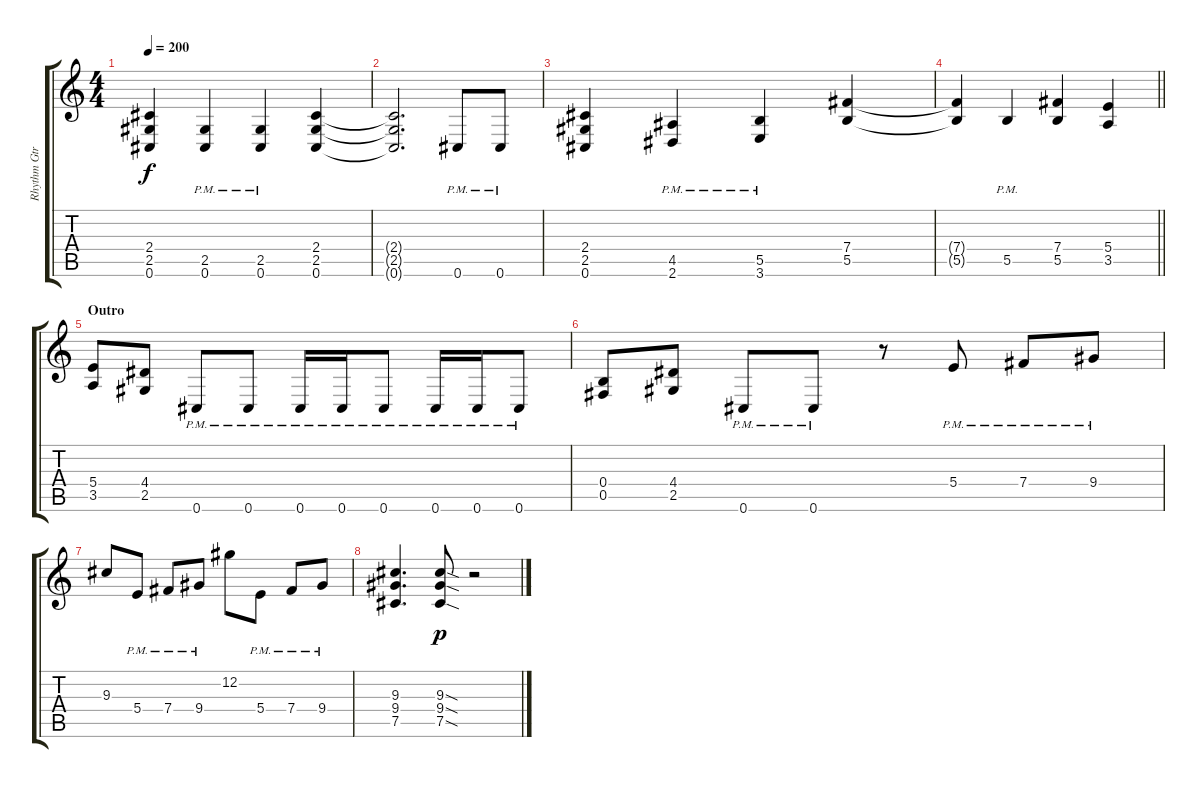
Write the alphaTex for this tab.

\track ("Rhythm Gtr" "Rhythm Gtr") {instrument distortionguitar}
\staff {score tabs}
\tuning (Db4 Ab3 E3 B2 Gb2 Db2) {hide}
\ts (4 4)
\tempo 200
\clef g2
\ks c
(2.4 2.5 0.6).4{dy f} (2.5 0.6{pm}).4 (2.5 0.6{pm}).4 (2.4 2.5 0.6).4 |
(2.4{t} 2.5{t} 0.6{t}).2{d} 0.6{pm}.8 0.6{pm}.8 |
(2.4 2.5 0.6).4 (4.5 2.6{pm}).4 (5.5 3.6{pm}).4 (7.4 5.5).4 |
\barLineRight lightlight
(7.4{t} 5.5{t}).4 5.5{pm}.4 (7.4 5.5).4 (5.4 3.5).4 |
\section ("" "Outro")
(5.4 3.5).8 (4.4 2.5).8 0.6{pm}.8 0.6{pm}.8 0.6{pm}.16 0.6{pm}.16 0.6{pm}.8 0.6{pm}.16 0.6{pm}.16 0.6{pm}.8 |
(0.4 0.5).8 (4.4 2.5).8 0.6{pm}.8 0.6{pm}.8 r.8 5.4{pm}.8 7.4{pm}.8 9.4{pm}.8 |
9.3.8 5.4{pm}.8 7.4{pm}.8 9.4{pm}.8 12.2.8 5.4{pm}.8 7.4{pm}.8 9.4{pm}.8 |
(9.3 9.4 7.5).4{d} (9.3{sod} 9.4{sod} 7.5{sod}).8{dy p} r.2
